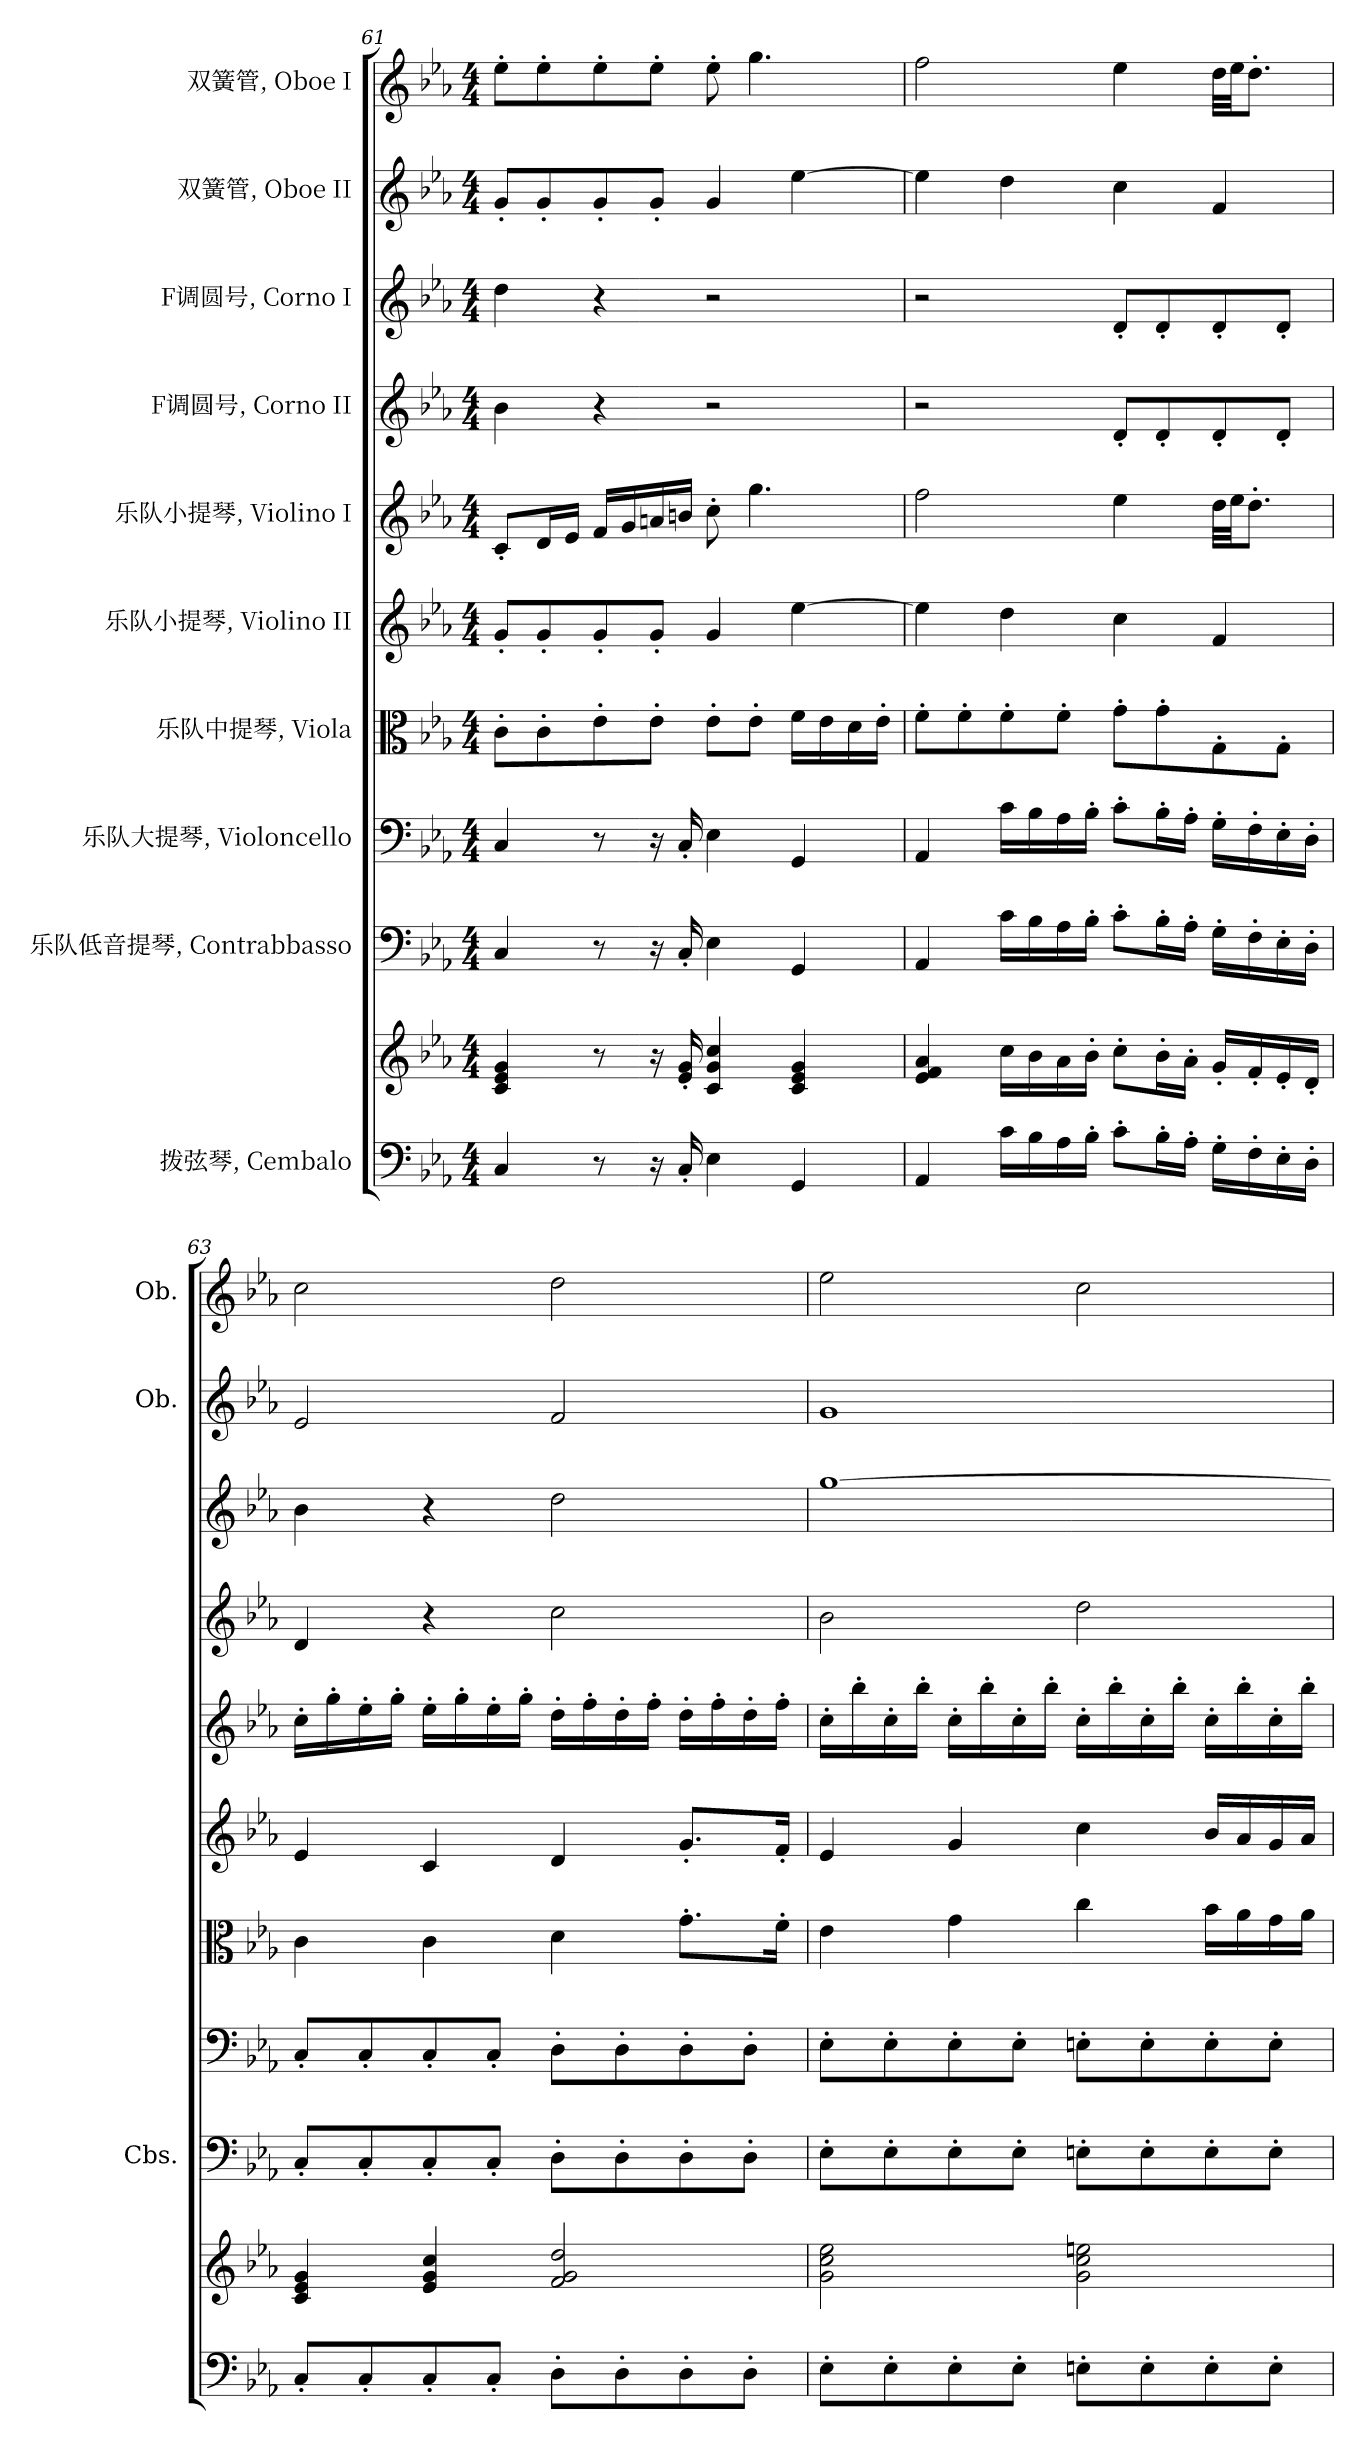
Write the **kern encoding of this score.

**kern	**kern	**kern	**kern	**kern	**kern	**kern	**kern	**kern	**kern	**kern
*part10	*part10	*part9	*part8	*part7	*part6	*part5	*part4	*part3	*part2	*part1
*staff11	*staff10	*staff9	*staff8	*staff7	*staff6	*staff5	*staff4	*staff3	*staff2	*staff1
*I"拨弦琴, Cembalo	*	*I"乐队低音提琴, Contrabbasso	*I"乐队大提琴, Violoncello	*I"乐队中提琴, Viola	*I"乐队小提琴, Violino II	*I"乐队小提琴, Violino I	*I"F调圆号, Corno II	*I"F调圆号, Corno I	*I"双簧管, Oboe II	*I"双簧管, Oboe I
*	*	*I'Cbs.	*	*	*	*	*	*	*I'Ob.	*I'Ob.
*clefF4	*clefG2	*clefF4	*clefF4	*clefC3	*clefG2	*clefG2	*clefG2	*clefG2	*clefG2	*clefG2
*	*	*ITrd7c12	*	*	*	*	*ITrd4c7	*ITrd4c7	*	*
*k[b-e-a-]	*k[b-e-a-]	*k[b-e-a-]	*k[b-e-a-]	*k[b-e-a-]	*k[b-e-a-]	*k[b-e-a-]	*k[b-e-a-d-]	*k[b-e-a-d-]	*k[b-e-a-]	*k[b-e-a-]
*M4/4	*M4/4	*M4/4	*M4/4	*M4/4	*M4/4	*M4/4	*M4/4	*M4/4	*M4/4	*M4/4
=61	=61	=61	=61	=61	=61	=61	=61	=61	=61	=61
4C/	4c/ 4e-/ 4g/	4CC/	4C/	8c'\L	8g'/L	8c'/L	4e-\	4g\	8g'/L	8ee-'\L
.	.	.	.	8c'\	8g'/	16d/L	.	.	8g'/	8ee-'\
.	.	.	.	.	.	16e-/JJ	.	.	.	.
8r	8r	8r	8r	8e-'\	8g'/	16f/LL	4r	4r	8g'/	8ee-'\
.	.	.	.	.	.	16g/	.	.	.	.
16r	16r	16r	16r	8e-'\J	8g'/J	16an/	.	.	8g'/J	8ee-'\J
16C'/	16e-/' 16g/'	16CC'/	16C'/	.	.	16bn/JJ	.	.	.	.
4E-\	4c/ 4g/ 4cc/	4EE-\	4E-\	8e-'\L	4g/	8cc'\	2r	2r	4g/	8ee-'\
.	.	.	.	8e-'\J	.	4.gg\	.	.	.	4.gg\
4GG/	4c/ 4e-/ 4g/	4GGG/	4GG/	16f\LL	[4ee-\	.	.	.	[4ee-\	.
.	.	.	.	16e-\	.	.	.	.	.	.
.	.	.	.	16d\	.	.	.	.	.	.
.	.	.	.	16e-'\JJ	.	.	.	.	.	.
!!LO:PB:g=z
=62	=62	=62	=62	=62	=62	=62	=62	=62	=62	=62
4AA-/	4e-/ 4f/ 4a-/	4AAA-/	4AA-/	8f'\L	4ee-\]	2ff\	2r	2r	4ee-\]	2ff\
.	.	.	.	8f'\	.	.	.	.	.	.
16c\LL	16cc\LL	16C\LL	16c\LL	8f'\	4dd\	.	.	.	4dd\	.
16B-\	16b-\	16BB-\	16B-\	.	.	.	.	.	.	.
16A-\	16a-\	16AA-\	16A-\	8f'\J	.	.	.	.	.	.
16B-'\JJ	16b-'\JJ	16BB-'\JJ	16B-'\JJ	.	.	.	.	.	.	.
8c'\L	8cc'\L	8C'\L	8c'\L	8g'\L	4cc\	4ee-\	8G'/L	8G'/L	4cc\	4ee-\
16B-'\L	16b-'\L	16BB-'\L	16B-'\L	8g'\	.	.	8G'/	8G'/	.	.
16A-'\JJ	16a-'\JJ	16AA-'\JJ	16A-'\JJ	.	.	.	.	.	.	.
16G'\LL	16g'/LL	16GG'\LL	16G'\LL	8G'\	4f/	32dd\LLL	8G'/	8G'/	4f/	32dd\LLL
.	.	.	.	.	.	32ee-\JJ	.	.	.	32ee-\JJ
16F'\	16f'/	16FF'\	16F'\	.	.	8.dd'\J	.	.	.	8.dd'\J
16E-'\	16e-'/	16EE-'\	16E-'\	8G'\J	.	.	8G'/J	8G'/J	.	.
16D'\JJ	16d'/JJ	16DD'\JJ	16D'\JJ	.	.	.	.	.	.	.
=63	=63	=63	=63	=63	=63	=63	=63	=63	=63	=63
8C'/L	4c/ 4e-/ 4g/	8CC'/L	8C'/L	4c\	4e-/	16cc'\LL	4G/	4e-\	2e-/	2cc\
.	.	.	.	.	.	16gg'\	.	.	.	.
8C'/	.	8CC'/	8C'/	.	.	16ee-'\	.	.	.	.
.	.	.	.	.	.	16gg'\JJ	.	.	.	.
8C'/	4e-/ 4g/ 4cc/	8CC'/	8C'/	4c\	4c/	16ee-'\LL	4r	4r	.	.
.	.	.	.	.	.	16gg'\	.	.	.	.
8C'/J	.	8CC'/J	8C'/J	.	.	16ee-'\	.	.	.	.
.	.	.	.	.	.	16gg'\JJ	.	.	.	.
8D'\L	2f/ 2g/ 2dd/	8DD'\L	8D'\L	4d\	4d/	16dd'\LL	2f\	2g\	2f/	2dd\
.	.	.	.	.	.	16ff'\	.	.	.	.
8D'\	.	8DD'\	8D'\	.	.	16dd'\	.	.	.	.
.	.	.	.	.	.	16ff'\JJ	.	.	.	.
8D'\	.	8DD'\	8D'\	8.g'\L	8.g'/L	16dd'\LL	.	.	.	.
.	.	.	.	.	.	16ff'\	.	.	.	.
8D'\J	.	8DD'\J	8D'\J	.	.	16dd'\	.	.	.	.
.	.	.	.	16f'\Jk	16f'/Jk	16ff'\JJ	.	.	.	.
!!LO:PB:g=z
=64	=64	=64	=64	=64	=64	=64	=64	=64	=64	=64
8E-'\L	2g\ 2cc\ 2ee-\	8EE-'\L	8E-'\L	4e-\	4e-/	16cc'\LL	2e-\	[1cc	1g	2ee-\
.	.	.	.	.	.	16bb-'\	.	.	.	.
8E-'\	.	8EE-'\	8E-'\	.	.	16cc'\	.	.	.	.
.	.	.	.	.	.	16bb-'\JJ	.	.	.	.
8E-'\	.	8EE-'\	8E-'\	4g\	4g/	16cc'\LL	.	.	.	.
.	.	.	.	.	.	16bb-'\	.	.	.	.
8E-'\J	.	8EE-'\J	8E-'\J	.	.	16cc'\	.	.	.	.
.	.	.	.	.	.	16bb-'\JJ	.	.	.	.
8En'\L	2g\ 2cc\ 2een\	8EEn'\L	8En'\L	4cc\	4cc\	16cc'\LL	2g\	.	.	2cc\
.	.	.	.	.	.	16bb-'\	.	.	.	.
8E'\	.	8EE'\	8E'\	.	.	16cc'\	.	.	.	.
.	.	.	.	.	.	16bb-'\JJ	.	.	.	.
8E'\	.	8EE'\	8E'\	16b-\LL	16b-/LL	16cc'\LL	.	.	.	.
.	.	.	.	16a-\	16a-/	16bb-'\	.	.	.	.
8E'\J	.	8EE'\J	8E'\J	16g\	16g/	16cc'\	.	.	.	.
.	.	.	.	16a-\JJ	16a-/JJ	16bb-'\JJ	.	.	.	.
=	=	=	=	=	=	=	=	=	=	=
*-	*-	*-	*-	*-	*-	*-	*-	*-	*-	*-
